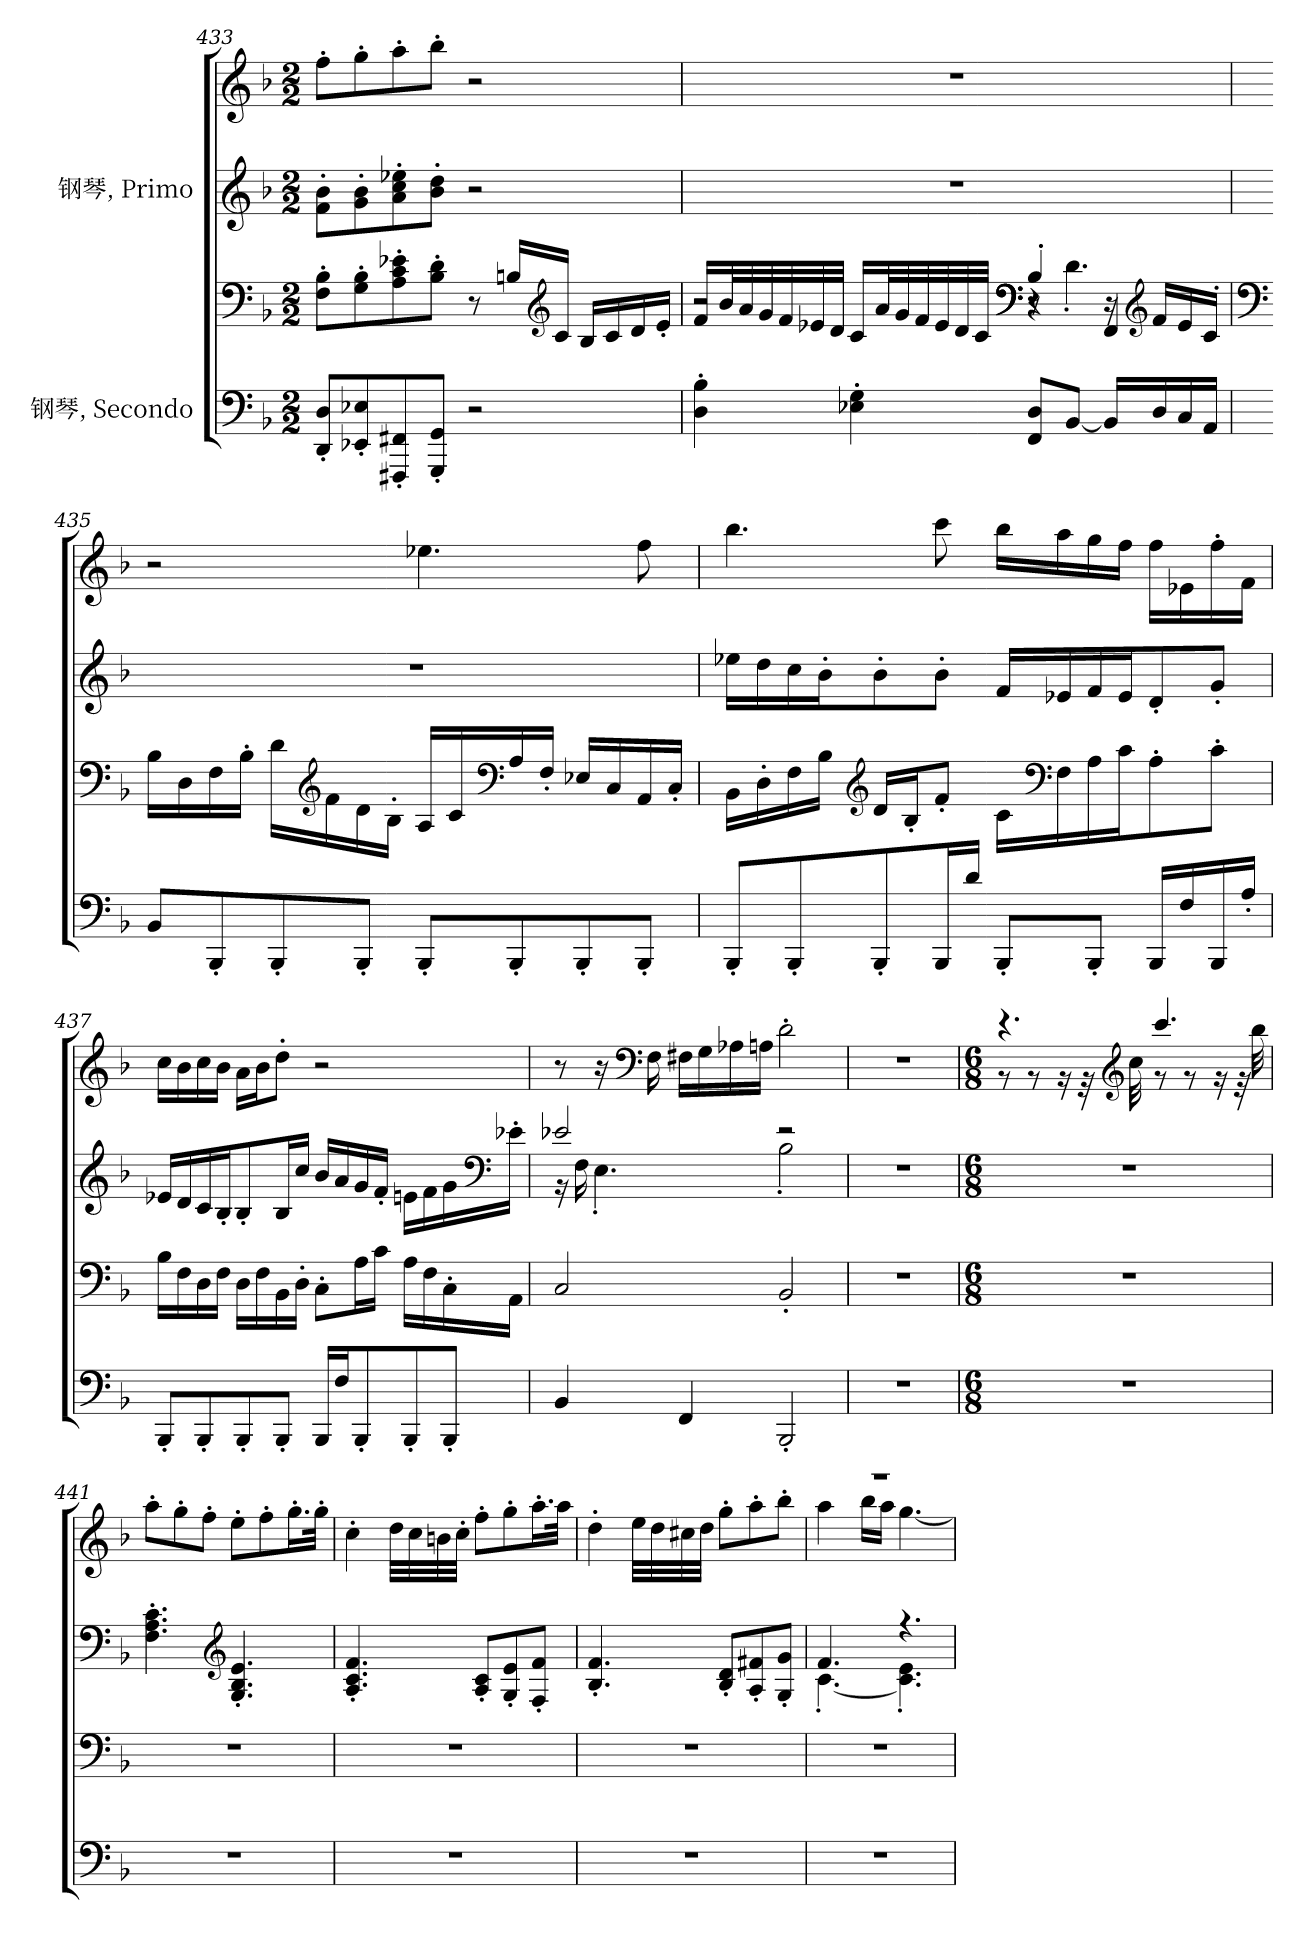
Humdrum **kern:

**kern	**kern	**kern	**kern
*part2	*part2	*part1	*part1
*staff4	*staff3	*staff2	*staff1
*I"钢琴, Secondo	*	*I"钢琴, Primo	*
*clefF4	*clefF4	*clefG2	*clefG2
*k[b-]	*k[b-]	*k[b-]	*k[b-]
*M2/2	*M2/2	*M2/2	*M2/2
=433	=433	=433	=433
8DD/' 8D/'L	8F\' 8B-\'L	8f\' 8b-\'L	8ff'\L
*	*	*	*MM62
8EE-X/' 8E-X/'	8G\' 8B-\'	8g\' 8b-\'	8gg'\
*	*	*	*MM58
8FFF#X/' 8FF#X/'	8A\' 8c\' 8e-X\'	8a\' 8cc\' 8ee-X\'	8aa'\
*	*	*	*MM54
8GGG/' 8GG/'J	8B-\' 8d\'J	8b-\' 8dd\'J	8bb-'\J
*	*	*	*MM50
2r	8r	2r	2r
.	16Bn/LL	.	.
*	*clefG2	*	*
.	16c/JJ	.	.
.	16B/LL	.	.
.	16c/	.	.
.	16d/	.	.
.	16e-'/JJ	.	.
!!LO:PB:g=z
=434	=434	=434	=434
*	*^	*	*
*	*	*^	*	*
4D\' 4B-\'	16f/LL	2r	2r	1r	1r
.	32b-/L	.	.	.	.
.	32a/	.	.	.	.
.	32g/	.	.	.	.
.	32f/	.	.	.	.
.	32e-X/	.	.	.	.
.	32d/JJJ	.	.	.	.
4E-X\' 4G\'	16c/LL	.	.	.	.
.	32a/L	.	.	.	.
.	32g/	.	.	.	.
.	32f/	.	.	.	.
.	32e-/	.	.	.	.
.	32d/	.	.	.	.
.	32c/JJJ	.	.	.	.
*	*clefF4	*	*	*	*
8FF/ 8D/L	4B-'/	8r	4r	.	.
[8BB-/J	.	4.d'\	.	.	.
16BB-/LL]	16r	.	4FF/	.	.
*	*clefG2	*	*	*	*
16D/	16f/LL	.	.	.	.
16C/	16e-/	.	.	.	.
16AA/JJ	16c'/JJ	.	.	.	.
*	*v	*v	*v	*	*
!!LO:LB:g=z
=435	=435	=435	=435
*	*clefF4	*	*
8BB-/L	16B-\LL	1r	2r
.	16D\	.	.
8BBB-'/	16F\	.	.
.	16B-'\JJ	.	.
8BBB-'/	16d\LL	.	.
*	*clefG2	*	*
.	16f\	.	.
8BBB-'/J	16d\	.	.
.	16B-'\JJ	.	.
8BBB-'/L	16A/LL	.	4.ee-X\
.	16c/	.	.
*	*clefF4	*	*
8BBB-'/	16A/	.	.
.	16F'/JJ	.	.
8BBB-'/	16E-X/LL	.	.
.	16C/	.	.
8BBB-'/J	16AA/	.	8ff\
.	16C'/JJ	.	.
=436	=436	=436	=436
8BBB-'/L	16BB-\LL	16ee-X\LL	4.bb-\
.	16D'\	16dd\	.
8BBB-'/	16F\	16cc\	.
.	16B-\JJ	16b-'\J	.
*	*clefG2	*	*
8BBB-'/	16d/LL	8b-'\	.
.	16B-'/J	.	.
16BBB-/L	8f'/J	8b-'\J	8ccc\
16d/JJ	.	.	.
8BBB-'/L	16c\LL	16f/LL	16bb-\LL
*	*clefF4	*	*
.	16F\	16e-X/	16aa\
8BBB-'/J	16A\	16f/	16gg\
.	16c\J	16e-/J	16ff\JJ
16BBB-/LL	8A'\	8d'/	16ff\LL
16F/	.	.	16e-X\
16BBB-/	8c'\J	8g'/J	16ff'\
16A'/JJ	.	.	16f\JJ
!!LO:LB:g=z
=437	=437	=437	=437
8BBB-'/L	16B-\LL	16e-X/LL	16cc\LL
.	16F\	16d/	16b-\
8BBB-'/	16D\	16c/	16cc\
.	16F\JJ	16B-'/J	16b-\JJ
8BBB-'/	16D\LL	8B-'/	16a\LL
.	16F\	.	16b-\J
8BBB-'/J	16BB-\	16B-/L	8dd'\J
.	16D'\JJ	16cc/JJ	.
16BBB-/LL	8C'\L	16b-/LL	2r
16F/J	.	16a/	.
8BBB-'/	16A\L	16g/	.
.	16c\JJ	16f'/JJ	.
8BBB-'/	16A\LL	16en\LL	.
.	16F\	16f\	.
8BBB-'/J	16C'\	16g\	.
*	*	*clefF4	*
.	16AA\JJ	16e-X'\JJ	.
=438	=438	=438	=438
*	*	*^	*
4BB-/	2C/	2e-X/	16r	8r
.	.	.	16F\	.
.	.	.	4.E'\	16r
*	*	*	*	*clefF4
.	.	.	.	16F\
4FF/	.	.	.	16F#X\LL
.	.	.	.	16G\
.	.	.	.	16A-X\
.	.	.	.	16An\JJ
2BBB-'/	2BB-'/	2r	2B-'\	2d'\
*	*	*v	*v	*
=439	=439	=439	=439
*	*	*	*MM66
1r	1r	1r	1r
!!LO:PB:g=z
=440	=440	=440	=440
*M6/8	*M6/8	*M6/8	*M6/8
*	*	*	*MM100
*	*	*	*^
2.r	2.r	2.r	4.r	8r
.	.	.	.	8r
.	.	.	.	16r
.	.	.	.	32r
*	*	*	*clefG2	*
.	.	.	.	32cc\
.	.	.	4.ccc/	8r
.	.	.	.	8r
.	.	.	.	16r
.	.	.	.	32r
.	.	.	.	32bb-\
*	*	*	*v	*v
=441	=441	=441	=441
2.r	2.r	4.F\' 4.A\' 4.c\'	8aa'\L
.	.	.	8gg'\
.	.	.	8ff'\J
*	*	*clefG2	*
.	.	4.G/' 4.B-/' 4.e/'	8ee'\L
.	.	.	8ff'\
.	.	.	16.gg'\L
.	.	.	32gg'\JJk
=442	=442	=442	=442
2.r	2.r	4.A/' 4.c/' 4.f/'	4cc'\
.	.	.	32dd\LLL
.	.	.	32cc\
.	.	.	32bn\
.	.	.	32cc'\JJJ
.	.	8A/' 8c/'L	8ff'\L
.	.	8G/' 8e/'	8gg'\
.	.	8F/' 8f/'J	16.aa'\L
.	.	.	32aa\JJk
!!LO:LB:g=z
=443	=443	=443	=443
2.r	2.r	4.B-/' 4.f/'	4dd'\
.	.	.	32ee\LLL
.	.	.	32dd\
.	.	.	32cc#X\
.	.	.	32dd\JJJ
.	.	8B-/' 8d/'L	8gg'\L
.	.	8A/' 8f#X/'	8aa'\
.	.	8G/' 8g/'J	8bb-'\J
=444	=444	=444	=444
*	*	*^	*^
2.r	2.r	4.f/	[4.c'\	2.r	4aa\
.	.	.	.	.	16bb-\LL
.	.	.	.	.	16aa\JJ
.	.	4.r	4.c\]' 4.e\'	.	[4.gg\
*	*	*v	*v	*	*
*	*	*	*v	*v
=	=	=	=
*-	*-	*-	*-
